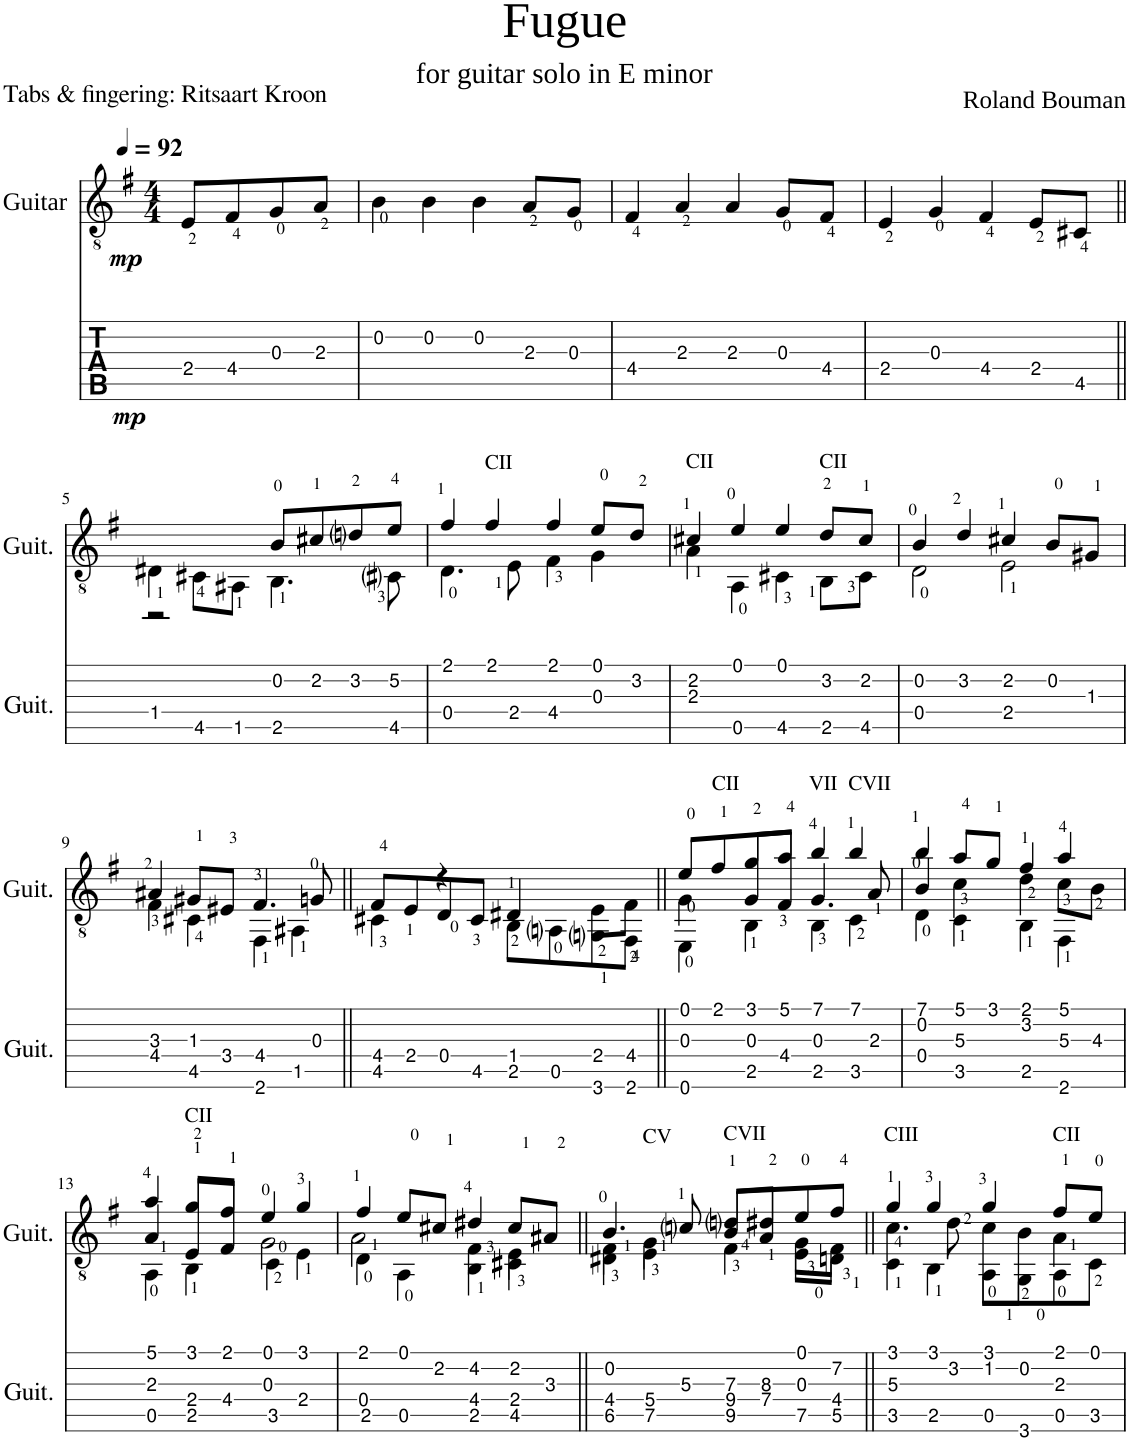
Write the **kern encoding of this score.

**kern	**dynam	**kern	**dynam
*part2	*part2	*part1	*part1
*staff2	*staff2	*staff1	*staff1
*I"Classical Guitar [Tablature]	*	*I"Guitar	*
*I'Guit.	*	*I'Guit.	*
*stria6	*	*	*
*	*	*clefGv2	*
*k[f#]	*	*k[f#]	*
*M4/4	*	*M4/4	*
*MM92	*	*MM92	*
=1	=1	=1	=1
!	!LO:DY:b	!	!LO:DY:b
8EL	mp	8E/L	mp
8F#J	.	8F#/	.
8GL	.	8G/	.
8AJ	.	8A/J	.
=2	=2	=2	=2
4B	.	4B\	.
4B	.	4B\	.
4B	.	4B\	.
8AL	.	8A/L	.
8GJ	.	8G/J	.
=3	=3	=3	=3
4F#	.	4F#/	.
4A	.	4A/	.
4A	.	4A/	.
8GL	.	8G/L	.
8F#J	.	8F#/J	.
=4	=4	=4	=4
4E	.	4E/	.
4G	.	4G/	.
4F#	.	4F#/	.
8EL	.	8E/L	.
8C#XJ	.	8C#X/J	.
!!LO:LB:g=z
=5||	=5||	=5||	=5||
*^	*	*^	*
4D#X	2r	.	4D#X\	2r	.
8C#XL	.	.	8C#X\L	.	.
8AA#XJ	.	.	8AA#X\J	.	.
4.BB	8BL	.	4.BB\	8B/L	.
.	8c#XJ	.	.	8c#X/	.
.	8dniL	.	.	8dni/	.
8C#i	8eJ	.	8C#i\	8e/J	.
=6	=6	=6	=6	=6	=6
4.D	4f#	.	4.D\	4f#/	.
!	!	!	!	!LO:TX:a:t=CII	!
.	4f#	.	.	4f#/	.
8E	.	.	8E\	.	.
4F#	4f#	.	4F#\	4f#/	.
4G	8eL	.	4G\	8e/L	.
.	8dJ	.	.	8d/J	.
=7	=7	=7	=7	=7	=7
!	!	!	!LO:TX:a:t=CII	!	!
4A	4c#X	.	4A\	4c#X/	.
4AA	4e	.	4AA\	4e/	.
4C#X	4e	.	4C#X\	4e/	.
!	!	!	!LO:TX:a:t=CII	!	!
8BBL	8dL	.	8BB\L	8d/L	.
8C#J	8c#J	.	8C#\J	8c#/J	.
=8	=8	=8	=8	=8	=8
2D	4B	.	2D\	4B/	.
.	4d	.	.	4d/	.
2E	4c#X	.	2E\	4c#X/	.
.	8BL	.	.	8B/L	.
.	8G#XJ	.	.	8G#X/J	.
!!LO:LB:g=z	!!
=9	=9	=9	=9	=9	=9
4F#	4A#X	.	4F#\	4A#X/	.
4C#X	8G#XL	.	4C#X\	8G#X/L	.
.	8E#XJ	.	.	8E#X/J	.
4FF#	4.F#	.	4FF#\	4.F#/	.
4AA#X	.	.	4AA#X\	.	.
.	8Gn	.	.	8Gn/	.
=10||	=10||	=10||	=10||	=10||	=10||
4C#X	8F#L	.	4C#X\	8F#/L	.
.	8EJ	.	.	8E/	.
4r	8DL	.	4r	8D/	.
.	8C#J	.	.	8C#/J	.
8BBL	4D#X	.	8BB\L	4D#X/	.
8AAniJ	.	.	8AAni\	.	.
8GGniL	8EL	.	8GGni\	8E\L	.
8FF#J	8F#J	.	8FF#\J	8F#\J	.
=11||	=11||	=11||	=11||	=11||	=11||
*	*^	*	*	*^	*
4EE	4G	8eL	.	4EE\	4G\	8e/L	.
.	.	8f#J	.	.	.	8f#/	.
!	!	!	!	!LO:TX:a:t=CII	!	!	!
4BB	8GL	8gL	.	4BB\	8G/L	8g/	.
.	8F#J	8aJ	.	.	8F#/J	8a/J	.
!	!	!	!	!LO:TX:a:t=VII	!	!	!
4BB	4.G	4b	.	4BB\	4.G/	4b/	.
!	!	!	!	!LO:TX:a:t=CVII	!	!	!
4C	.	4b	.	4C\	.	4b/	.
.	8A	.	.	.	8A/	.	.
=12	=12	=12	=12	=12	=12	=12	=12
4D	4B	4b	.	4D\	4B/	4b/	.
4C	4c	8aL	.	4C\	4c\	8a/L	.
.	.	8gJ	.	.	.	8g/J	.
4BB	4d	4f#	.	4BB\	4d\	4f#/	.
4FF#	8cL	4a	.	4FF#\	8c\L	4a/	.
.	8BJ	.	.	.	8B\J	.	.
!!LO:LB:g=z	!!	!!
=13	=13	=13	=13	=13	=13	=13	=13
4AA	4A	4a	.	4AA\	4A/	4a/	.
!	!	!	!	!LO:TX:a:t=CII	!	!	!
4BB	8EL	8gL	.	4BB\	8E/L	8g/L	.
.	8F#J	8f#J	.	.	8F#/J	8f#/J	.
4C	2G	4e	.	4C\	2G\	4e/	.
4E	.	4g	.	4E\	.	4g/	.
=14	=14	=14	=14	=14	=14	=14	=14
4D	2A	4f#	.	4D\	2A\	4f#/	.
4AA	.	8eL	.	4AA\	.	8e/L	.
.	.	8c#XJ	.	.	.	8c#X/J	.
4BB	4F#	4d#X	.	4BB\	4F#\	4d#X/	.
4C#X	4E	8c#L	.	4C#X\	4E\	8c#/L	.
.	.	8A#XJ	.	.	.	8A#X/J	.
=15||	=15||	=15||	=15||	=15||	=15||	=15||	=15||
4D#X	4F#	4.B	.	4D#X\	4F#\	4.B/	.
!	!	!	!	!LO:TX:a:t=CV	!	!	!
4E 4G	4r	.	.	4E\	4G\	.	.
.	.	8c	.	.	.	8cni/	.
!	!	!	!	!LO:TX:a:t=CVII	!	!	!
4F#	8BL	8dniL	.	4F#\	8B/L	8dni/L	.
.	8AJ	8d#XJ	.	.	8A/J	8d#X/	.
8EL	8GL	8eL	.	8E\L	8G\L	8e/	.
8DJ	8F#J	8f#J	.	8Dn\J	8F#\J	8f#/J	.
=16||	=16||	=16||	=16||	=16||	=16||	=16||	=16||
!	!	!	!	!LO:TX:a:t=CIII	!	!	!
4C	4.c	4g	.	4C\	4.c\	4g/	.
4BB	.	4g	.	4BB\	.	4g/	.
.	8d	.	.	.	8d\	.	.
8AAL	8cL	4g	.	8AA\L	8c\L	4g/	.
8GGJ	8BJ	.	.	8GG\	8B\J	.	.
!	!	!	!	!LO:TX:a:t=CII	!	!	!
8AAL	4A	8f#L	.	8AA\	4A\	8f#/L	.
8CJ	.	8eJ	.	8C\J	.	8e/J	.
*v	*v	*v	*	*	*	*	*
*	*	*v	*v	*v	*
=	=	=	=
*-	*-	*-	*-
